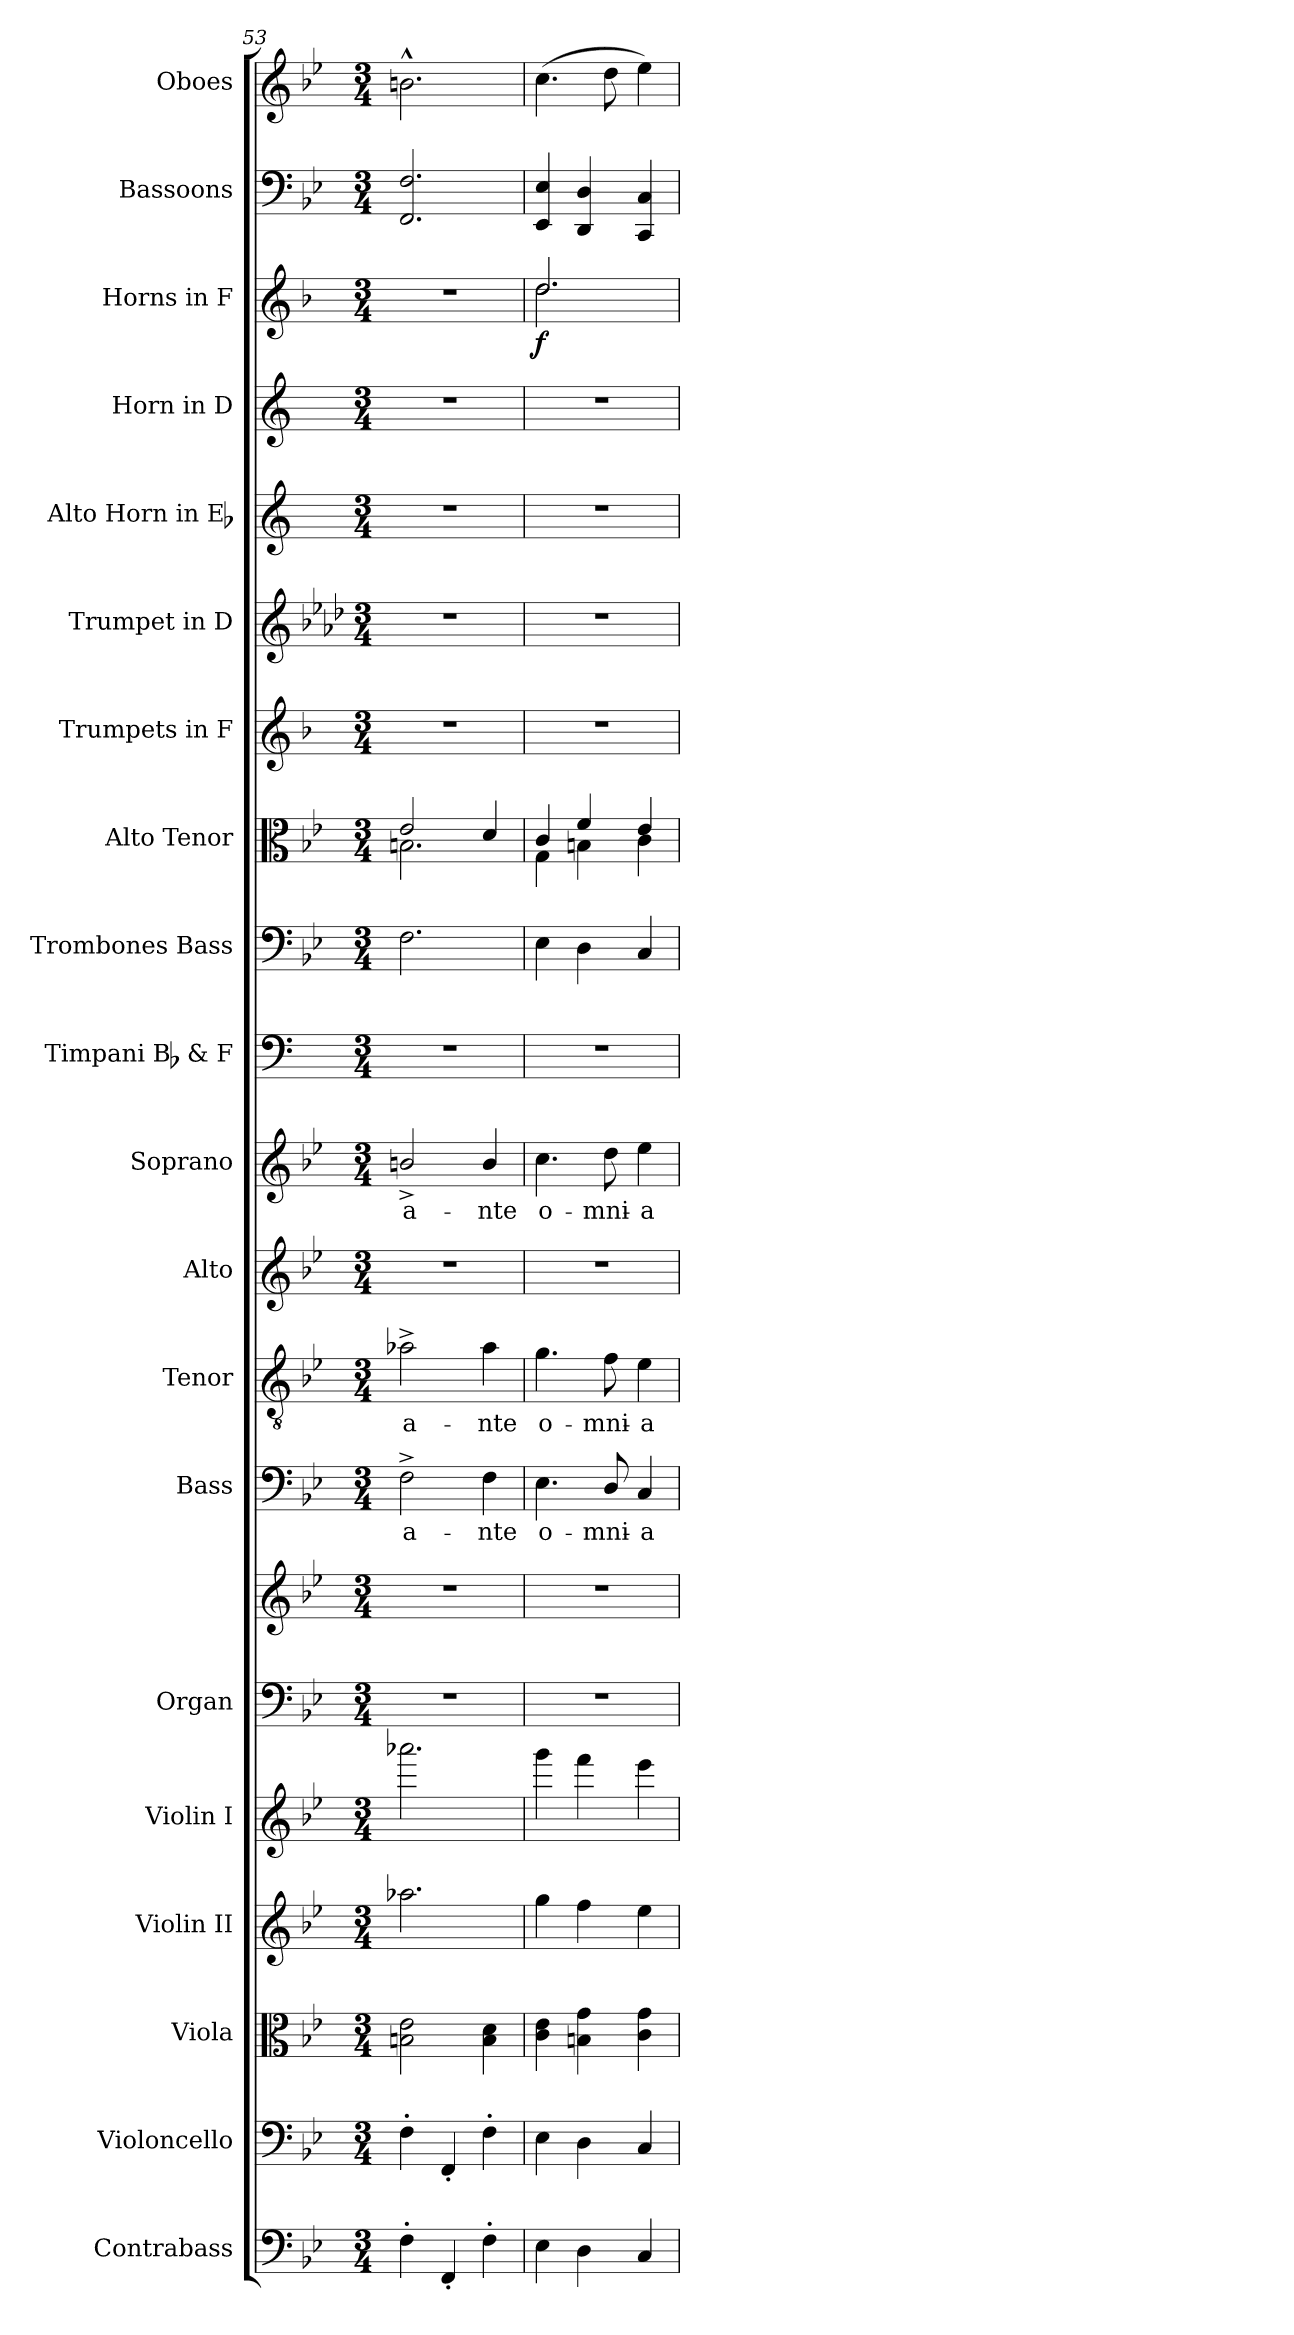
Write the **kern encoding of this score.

**kern	**kern	**kern	**kern	**kern	**kern	**kern	**kern	**text	**kern	**text	**kern	**kern	**text	**kern	**kern	**kern	**kern	**kern	**kern	**kern	**kern	**dynam	**kern	**kern
*part20	*part19	*part18	*part17	*part16	*part15	*part15	*part14	*part14	*part13	*part13	*part12	*part11	*part11	*part10	*part9	*part8	*part7	*part6	*part5	*part4	*part3	*part3	*part2	*part1
*staff21	*staff20	*staff19	*staff18	*staff17	*staff16	*staff15	*staff14	*staff14	*staff13	*staff13	*staff12	*staff11	*staff11	*staff10	*staff9	*staff8	*staff7	*staff6	*staff5	*staff4	*staff3	*staff3	*staff2	*staff1
*I"Contrabass	*I"Violoncello	*I"Viola	*I"Violin II	*I"Violin I	*I"Organ	*	*I"Bass	*	*I"Tenor	*	*I"Alto	*I"Soprano	*	*I"Timpani Bb & F	*I"Trombones  Bass	*I"Alto Tenor	*I"Trumpets in F	*I"Trumpet in D	*I"Alto Horn in Eb	*I"Horn in D	*I"Horns in F	*	*I"Bassoons	*I"Oboes
*I'Cb.	*I'Vc.	*I'Vla.	*I'Vln. II	*I'Vln. I	*I'Org.	*	*I'B.	*	*I'T.	*	*I'A.	*I'S.	*	*I'Timp.	*	*	*	*	*	*	*I'Hn.	*	*I'Bsn.	*I'Ob.
!!LO:PB:g=z
*clefF4	*clefF4	*clefC3	*clefG2	*clefG2	*clefF4	*clefG2	*clefF4	*	*clefGv2	*	*clefG2	*clefG2	*	*clefF4	*clefF4	*clefC3	*clefG2	*clefG2	*clefG2	*clefG2	*clefG2	*	*clefF4	*clefG2
*ITrd7c12	*	*	*	*	*	*	*	*	*ITrd7c12	*	*	*	*	*	*	*	*ITrd4c7	*ITrd-1c-2	*ITrd5c8	*ITrd6c10	*ITrd4c7	*	*	*
*k[b-e-]	*k[b-e-]	*k[b-e-]	*k[b-e-]	*k[b-e-]	*k[b-e-]	*k[b-e-]	*k[b-e-]	*	*k[b-e-]	*	*k[b-e-]	*k[b-e-]	*	*k[]	*k[b-e-]	*k[b-e-]	*k[b-e-]	*k[b-e-]	*k[f#c#g#d#]	*k[f#c#]	*k[b-e-]	*	*k[b-e-]	*k[b-e-]
*B-:	*B-:	*B-:	*B-:	*B-:	*B-:	*B-:	*B-:	*	*B-:	*	*B-:	*B-:	*	*C:	*B-:	*B-:	*B-:	*B-:	*E:	*D:	*B-:	*	*B-:	*B-:
*M3/4	*M3/4	*M3/4	*M3/4	*M3/4	*M3/4	*M3/4	*M3/4	*	*M3/4	*	*M3/4	*M3/4	*	*M3/4	*M3/4	*M3/4	*M3/4	*M3/4	*M3/4	*M3/4	*M3/4	*	*M3/4	*M3/4
=53	=53	=53	=53	=53	=53	=53	=53	=53	=53	=53	=53	=53	=53	=53	=53	=53	=53	=53	=53	=53	=53	=53	=53	=53
!	!	!	!	!	!LO:N:vis=1	!LO:N:vis=1	!	!	!	!	!	!	!	!	!	!	!	!	!	!	!	!	!	!
!	!	!	!	!	!	!	!	!LO:LY:b:color=#000000	!	!	!	!	!	!	!	!	!	!	!	!	!	!	!	!
!	!	!	!	!	!	!	!	!	!	!LO:LY:b:color=#000000	!LO:N:vis=1	!	!	!	!	!	!	!	!	!	!	!	!	!
!	!	!	!	!	!	!	!	!	!	!	!	!	!LO:LY:b:color=#000000	!LO:N:vis=1	!	!	!LO:N:vis=1	!LO:N:vis=1	!LO:N:vis=1	!LO:N:vis=1	!LO:N:vis=1	!	!	!
*	*	*	*	*	*	*	*	*	*	*	*	*	*	*	*	*^	*	*	*	*	*	*	*	*
4FF'i\	4F'i\	2Bni\ 2e-i	2.aa-Xi\	2.aaa-Xi\	2.r	2.r	2F^i\	a-	2A-X^i\	a-	2.r	2bn^i/	a-	2.r	2.Fi\	2e-i/	2.Bni\	2.r	2.r	2.r	2.r	2.r	.	2.FFi/ 2.Fi	2.bn^^i\
4FFF'i/	4FF'i/	.	.	.	.	.	.	.	.	.	.	.	.	.	.	.	.	.	.	.	.	.	.	.	.
!	!	!	!	!	!	!	!	!LO:LY:b:color=#000000	!	!	!	!	!	!	!	!	!	!	!	!	!	!	!	!	!
!	!	!	!	!	!	!	!	!	!	!LO:LY:b:color=#000000	!	!	!	!	!	!	!	!	!	!	!	!	!	!	!
!	!	!	!	!	!	!	!	!	!	!	!	!	!LO:LY:b:color=#000000	!	!	!	!	!	!	!	!	!	!	!	!
4FF'i\	4F'i\	4Bi\ 4di	.	.	.	.	4Fi\	-nte	4A-i\	-nte	.	4bi/	-nte	.	.	4di/	.	.	.	.	.	.	.	.	.
=54	=54	=54	=54	=54	=54	=54	=54	=54	=54	=54	=54	=54	=54	=54	=54	=54	=54	=54	=54	=54	=54	=54	=54	=54	=54
!	!	!	!	!	!LO:N:vis=1	!LO:N:vis=1	!	!	!	!	!	!	!	!	!	!	!	!	!	!	!	!	!	!	!
!	!	!	!	!	!	!	!	!LO:LY:b:color=#000000	!	!	!	!	!	!	!	!	!	!	!	!	!	!	!	!	!
!	!	!	!	!	!	!	!	!	!	!LO:LY:b:color=#000000	!LO:N:vis=1	!	!	!	!	!	!	!	!	!	!	!	!	!	!
!	!	!	!	!	!	!	!	!	!	!	!	!	!LO:LY:b:color=#000000	!LO:N:vis=1	!	!	!	!LO:N:vis=1	!LO:N:vis=1	!LO:N:vis=1	!LO:N:vis=1	!	!	!	!
*	*	*	*	*	*	*	*	*	*	*	*	*	*	*	*	*	*	*	*	*	*	*^	*	*	*
4EE-i\	4E-i\	4ci\ 4e-i	4ggi\	4gggi\	2.r	2.r	4.E-i\	o-	4.Gi\	o-	2.r	4.cci\	o-	2.r	4E-i\	4ci/	4Gi\	2.r	2.r	2.r	2.r	2.gi/	2.gi\	f	4EE-i/ 4E-i	(4.cci\
4DDi\	4Di\	4Bni\ 4gi	4ffi\	4fffi\	.	.	.	.	.	.	.	.	.	.	4Di\	4fi/	4Bni\	.	.	.	.	.	.	.	4DDi/ 4Di	.
!	!	!	!	!	!	!	!	!LO:LY:b:color=#000000	!	!	!	!	!	!	!	!	!	!	!	!	!	!	!	!	!	!
!	!	!	!	!	!	!	!	!	!	!LO:LY:b:color=#000000	!	!	!	!	!	!	!	!	!	!	!	!	!	!	!	!
!	!	!	!	!	!	!	!	!	!	!	!	!	!LO:LY:b:color=#000000	!	!	!	!	!	!	!	!	!	!	!	!	!
.	.	.	.	.	.	.	8Di/	-mni-	8Fi\	-mni-	.	8ddi\	-mni-	.	.	.	.	.	.	.	.	.	.	.	.	8ddi\
!	!	!	!	!	!	!	!	!LO:LY:b:color=#000000	!	!	!	!	!	!	!	!	!	!	!	!	!	!	!	!	!	!
!	!	!	!	!	!	!	!	!	!	!LO:LY:b:color=#000000	!	!	!	!	!	!	!	!	!	!	!	!	!	!	!	!
!	!	!	!	!	!	!	!	!	!	!	!	!	!LO:LY:b:color=#000000	!	!	!	!	!	!	!	!	!	!	!	!	!
4CCi/	4Ci/	4ci\ 4gi	4ee-i\	4eee-i\	.	.	4Ci/	-a	4E-i\	-a	.	4ee-i\	-a	.	4Ci/	4e-i/	4ci\	.	.	.	.	.	.	.	4CCi/ 4Ci	4ee-i\)
*	*	*	*	*	*	*	*	*	*	*	*	*	*	*	*	*v	*v	*	*	*	*	*v	*v	*	*	*
=	=	=	=	=	=	=	=	=	=	=	=	=	=	=	=	=	=	=	=	=	=	=	=	=
*-	*-	*-	*-	*-	*-	*-	*-	*-	*-	*-	*-	*-	*-	*-	*-	*-	*-	*-	*-	*-	*-	*-	*-	*-
